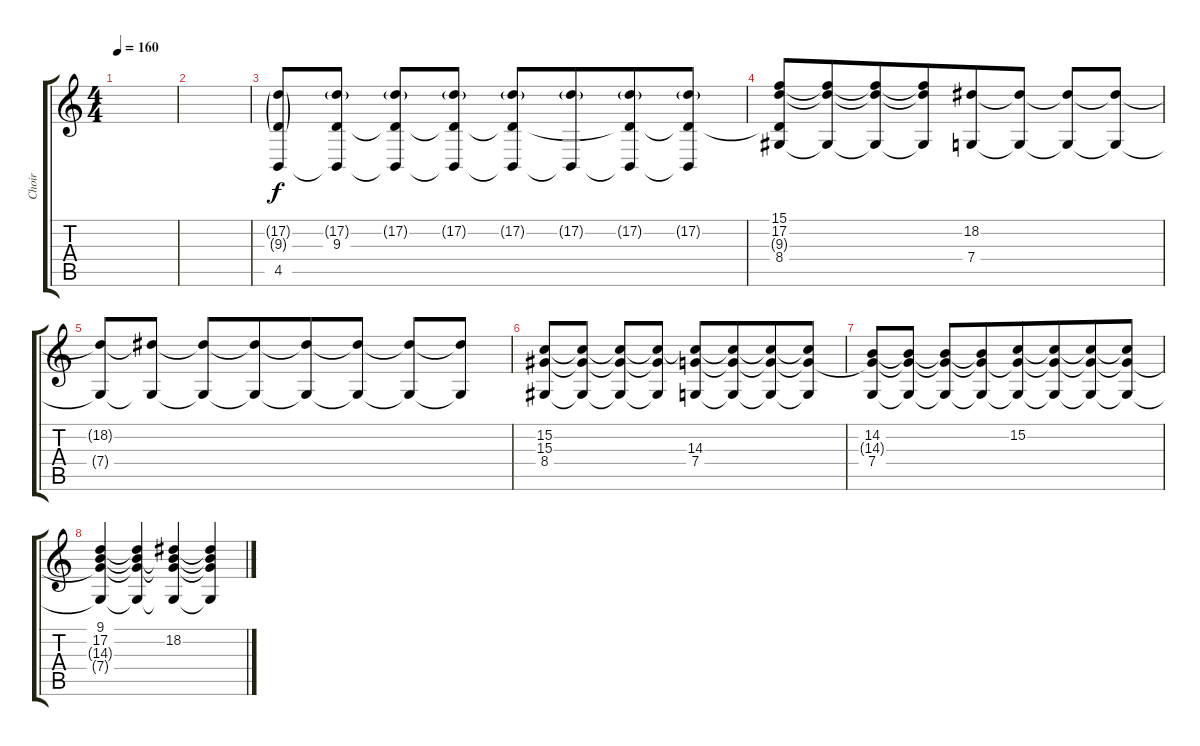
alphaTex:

\track ("Choir" "Choir") {instrument choiraahs}
\staff {score tabs}
\tuning (D4 A3 F3 C3 G2 C2) {hide}
\ts (4 4)
\tempo 160
\clef g2
\ks c
|
|
(17.2{g} 9.3{g} 4.5).8 (17.2{g} 9.3 4.5{t}).8 (17.2{g} 9.3{t} 4.5{t}).8{beam merge} (17.2{g} 9.3{t} 4.5{t}).8 (17.2{g} 9.3{t} 4.5{t}).8{beam merge} (17.2{g} 4.5{t}).8{beam merge} (17.2{g} 9.3{t} 4.5{t}).8 (17.2{g} 9.3{t} 4.5{t}).8 |
(15.1 17.2 9.3{t} 8.4).8{dy f} (15.1{t} 17.2{t} 8.4{t}).8{beam merge} (15.1{t} 17.2{t} 8.4{t}).8{beam merge} (15.1{t} 17.2{t} 8.4{t}).8{beam merge} (18.2 7.4).8{beam merge} (18.2{t} 7.4{t}).8 (18.2{t} 7.4{t}).8 (18.2{t} 7.4{t}).8 |
(18.2{t} 7.4{t}).8 (18.2{t} 7.4{t}).8 (18.2{t} 7.4{t}).8 (18.2{t} 7.4{t}).8{beam merge} (18.2{t} 7.4{t}).8{beam merge} (18.2{t} 7.4{t}).8 (18.2{t} 7.4{t}).8 (18.2{t} 7.4{t}).8 |
(15.2 15.3 8.4).8{beam merge} (15.2{t} 15.3{t} 8.4{t}).8 (15.2{t} 15.3{t} 8.4{t}).8 (15.2{t} 15.3{t} 8.4{t}).8 (15.2{t} 14.3 7.4).8 (15.2{t} 14.3{t} 7.4{t}).8{beam merge} (15.2{t} 14.3{t} 7.4{t}).8 (15.2{t} 14.3{t} 7.4{t}).8 |
(14.2 14.3{t} 7.4).8{beam merge} (14.2{t} 14.3{t} 7.4{t}).8 (14.2{t} 14.3{t} 7.4{t}).8 (14.2{t} 14.3{t} 7.4{t}).8{beam merge} (15.2 14.3{t} 7.4{t}).8{beam merge} (15.2{t} 14.3{t} 7.4{t}).8{beam merge} (15.2{t} 14.3{t} 7.4{t}).8 (15.2{t} 14.3{t} 7.4{t}).8 |
(9.1 17.2 14.3{t} 7.4{t}).4{beam merge} (9.1{t} 17.2{t} 14.3{t} 7.4{t}).4 (9.1{t} 18.2 14.3{t} 7.4{t}).4 (9.1{t} 18.2{t} 14.3{t} 7.4{t}).4
